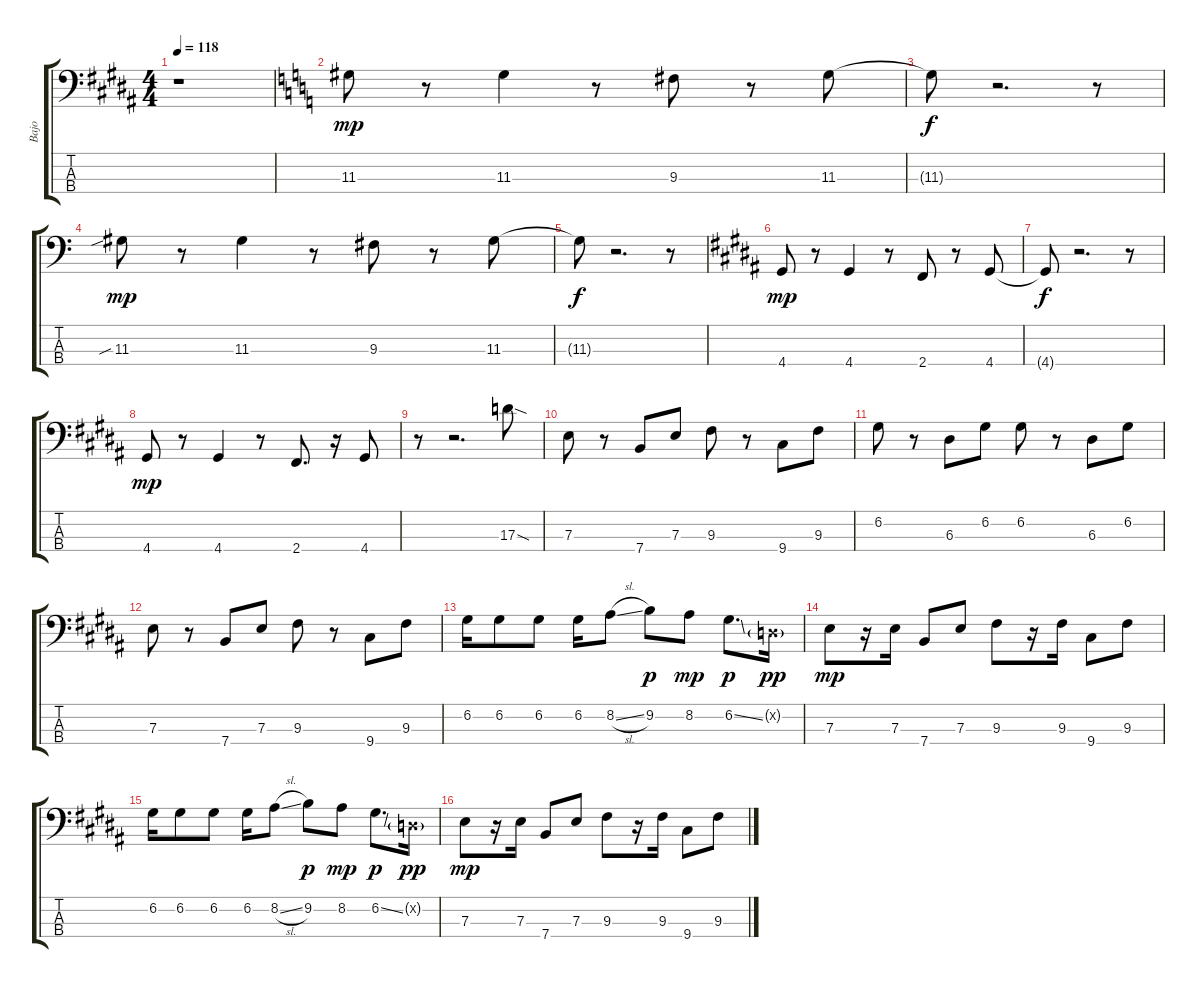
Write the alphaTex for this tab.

\track ("Bajo" "Bajo") {instrument electricbassfinger}
\staff {score tabs}
\tuning (G2 D2 A1 E1) {hide}
\ts (4 4)
\tempo 118
\clef f4
\ks b
r.1{dy mp} |
\ks c
11.3.8{instrument electricbassfinger} r.8 11.3.4 r.8 9.3.8 r.8 11.3.8 |
11.3{t}.8{dy f} r.2{d} r.8 |
11.3{sib}.8{dy mp} r.8 11.3.4 r.8 9.3.8 r.8 11.3.8 |
11.3{t}.8{dy f} r.2{d} r.8 |
\ks b
4.4.8{dy mp} r.8 4.4.4 r.8 2.4.8 r.8 4.4.8 |
4.4{t}.8{dy f} r.2{d} r.8 |
4.4.8{dy mp} r.8 4.4.4 r.8 2.4.8{d} r.16 4.4.8 |
r.8 r.2{d} 17.3{sod}.8 |
7.3.8{instrument synthbass2} r.8 7.4.8 7.3.8 9.3.8 r.8 9.4.8 9.3.8 |
6.2.8 r.8 6.3.8 6.2.8 6.2.8 r.8 6.3.8 6.2.8 |
7.3.8 r.8 7.4.8 7.3.8 9.3.8 r.8 9.4.8 9.3.8 |
6.2.16{instrument electricbassfinger} 6.2.8 6.2.8 6.2.16 8.2{sl}.8 9.2.8{dy p} 8.2.8{dy mp} 6.2{ss}.8{d dy p} 0.2{g x}.16{dy pp} |
7.3.8{dy mp} r.16 7.3.16 7.4.8 7.3.8 9.3.8 r.16 9.3.16 9.4.8 9.3.8 |
6.2.16 6.2.8 6.2.8 6.2.16 8.2{sl}.8 9.2.8{dy p} 8.2.8{dy mp} 6.2{ss}.8{d dy p} 0.2{g x}.16{dy pp} |
7.3.8{dy mp} r.16 7.3.16 7.4.8 7.3.8 9.3.8 r.16 9.3.16 9.4.8 9.3.8
